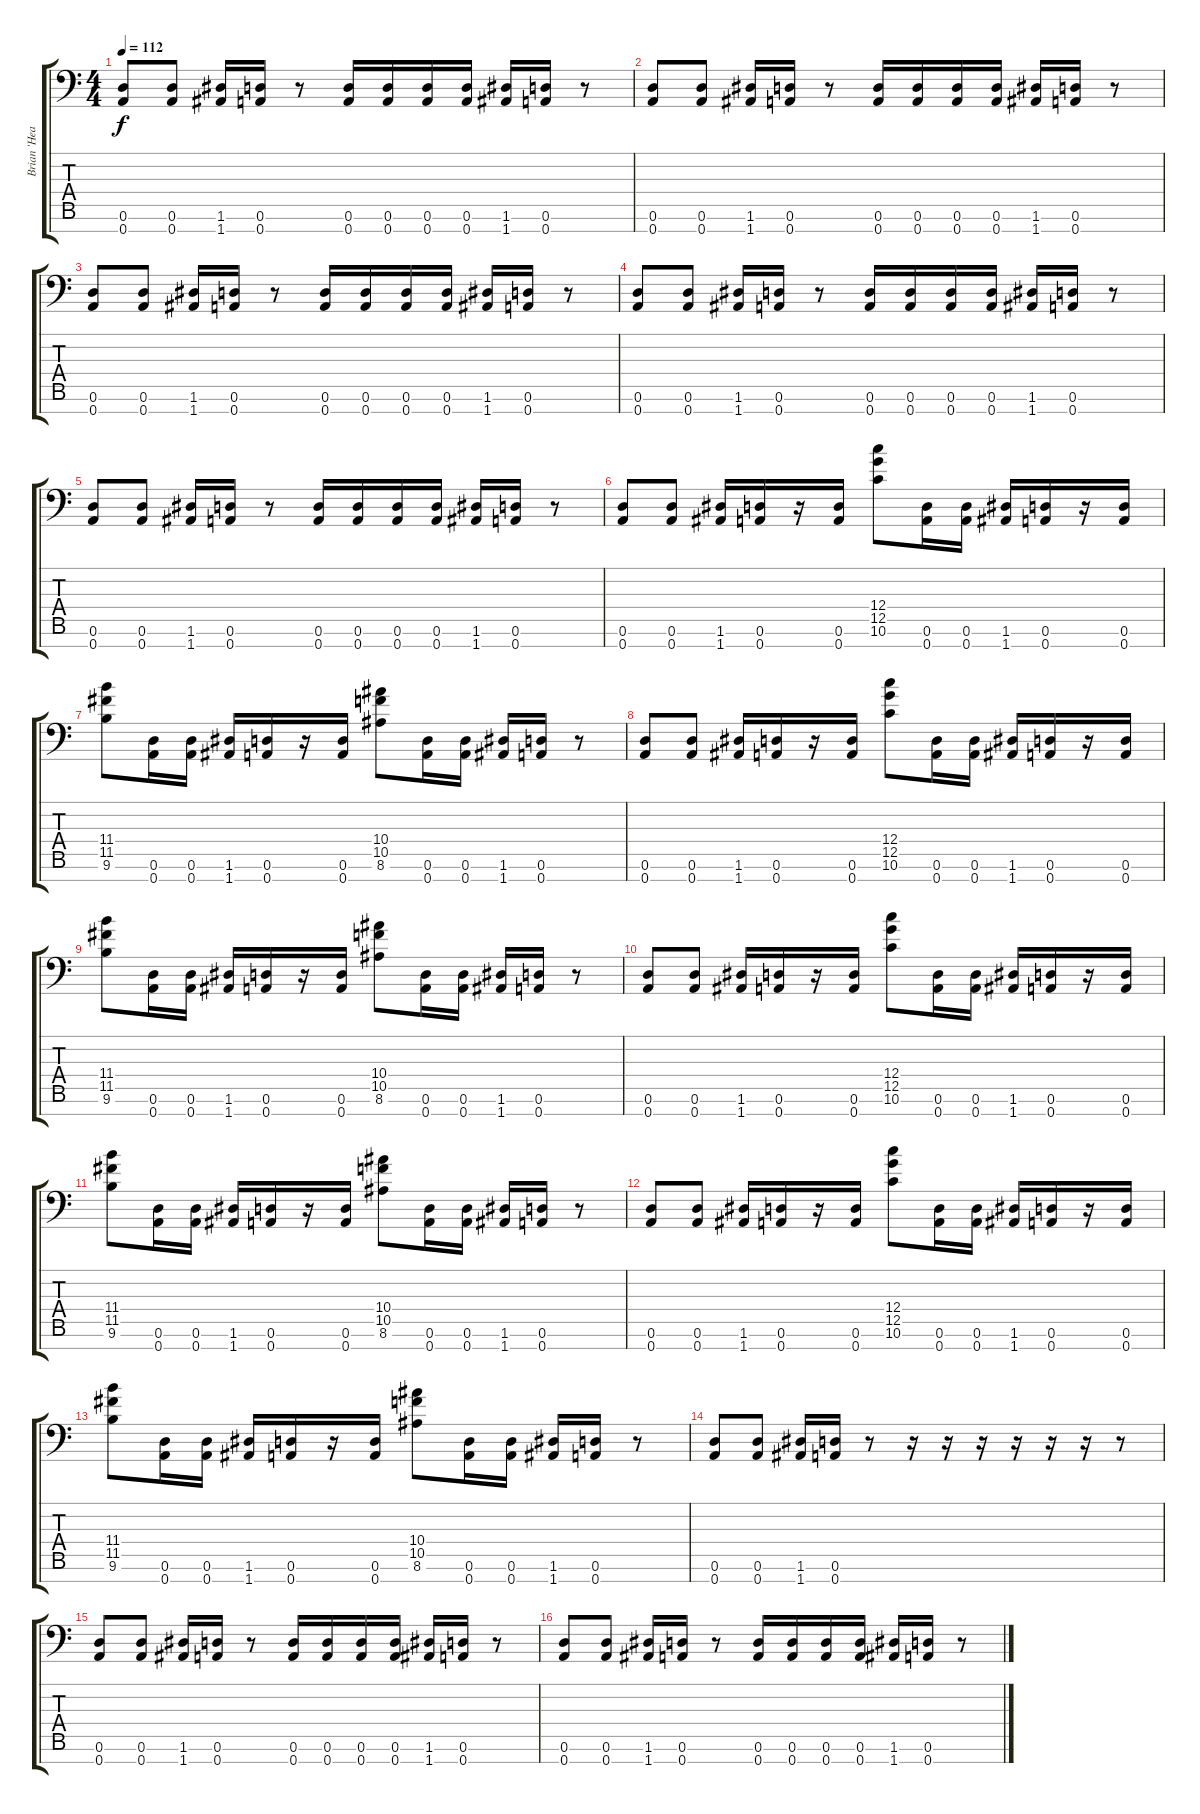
\track ("Brian 'Head'  Welsh" "Brian 'Hea") {instrument distortionguitar}
\staff {score tabs}
\tuning (D4 A3 F3 C3 G2 D2 A1) {hide}
\ts (4 4)
\tempo 112
\clef f4
\ks c
(0.6 0.7).8{dy f} (0.6 0.7).8 (1.6 1.7).16 (0.6 0.7).16 r.8 (0.6 0.7).16 (0.6 0.7).16 (0.6 0.7).16 (0.6 0.7).16 (1.6 1.7).16 (0.6 0.7).16 r.8 |
(0.6 0.7).8 (0.6 0.7).8 (1.6 1.7).16 (0.6 0.7).16 r.8 (0.6 0.7).16 (0.6 0.7).16 (0.6 0.7).16 (0.6 0.7).16 (1.6 1.7).16 (0.6 0.7).16 r.8 |
(0.6 0.7).8 (0.6 0.7).8 (1.6 1.7).16 (0.6 0.7).16 r.8 (0.6 0.7).16 (0.6 0.7).16 (0.6 0.7).16 (0.6 0.7).16 (1.6 1.7).16 (0.6 0.7).16 r.8 |
(0.6 0.7).8 (0.6 0.7).8 (1.6 1.7).16 (0.6 0.7).16 r.8 (0.6 0.7).16 (0.6 0.7).16 (0.6 0.7).16 (0.6 0.7).16 (1.6 1.7).16 (0.6 0.7).16 r.8 |
(0.6 0.7).8 (0.6 0.7).8 (1.6 1.7).16 (0.6 0.7).16 r.8 (0.6 0.7).16 (0.6 0.7).16 (0.6 0.7).16 (0.6 0.7).16 (1.6 1.7).16 (0.6 0.7).16 r.8 |
(0.6 0.7).8 (0.6 0.7).8 (1.6 1.7).16 (0.6 0.7).16 r.16 (0.6 0.7).16 (12.4 12.5 10.6).8 (0.6 0.7).16 (0.6 0.7).16 (1.6 1.7).16 (0.6 0.7).16 r.16 (0.6 0.7).16 |
(11.4 11.5 9.6).8 (0.6 0.7).16 (0.6 0.7).16 (1.6 1.7).16 (0.6 0.7).16 r.16 (0.6 0.7).16 (10.4 10.5 8.6).8 (0.6 0.7).16 (0.6 0.7).16 (1.6 1.7).16 (0.6 0.7).16 r.8 |
(0.6 0.7).8 (0.6 0.7).8 (1.6 1.7).16 (0.6 0.7).16 r.16 (0.6 0.7).16 (12.4 12.5 10.6).8 (0.6 0.7).16 (0.6 0.7).16 (1.6 1.7).16 (0.6 0.7).16 r.16 (0.6 0.7).16 |
(11.4 11.5 9.6).8 (0.6 0.7).16 (0.6 0.7).16 (1.6 1.7).16 (0.6 0.7).16 r.16 (0.6 0.7).16 (10.4 10.5 8.6).8 (0.6 0.7).16 (0.6 0.7).16 (1.6 1.7).16 (0.6 0.7).16 r.8 |
(0.6 0.7).8 (0.6 0.7).8 (1.6 1.7).16 (0.6 0.7).16 r.16 (0.6 0.7).16 (12.4 12.5 10.6).8 (0.6 0.7).16 (0.6 0.7).16 (1.6 1.7).16 (0.6 0.7).16 r.16 (0.6 0.7).16 |
(11.4 11.5 9.6).8 (0.6 0.7).16 (0.6 0.7).16 (1.6 1.7).16 (0.6 0.7).16 r.16 (0.6 0.7).16 (10.4 10.5 8.6).8 (0.6 0.7).16 (0.6 0.7).16 (1.6 1.7).16 (0.6 0.7).16 r.8 |
(0.6 0.7).8 (0.6 0.7).8 (1.6 1.7).16 (0.6 0.7).16 r.16 (0.6 0.7).16 (12.4 12.5 10.6).8 (0.6 0.7).16 (0.6 0.7).16 (1.6 1.7).16 (0.6 0.7).16 r.16 (0.6 0.7).16 |
(11.4 11.5 9.6).8 (0.6 0.7).16 (0.6 0.7).16 (1.6 1.7).16 (0.6 0.7).16 r.16 (0.6 0.7).16 (10.4 10.5 8.6).8 (0.6 0.7).16 (0.6 0.7).16 (1.6 1.7).16 (0.6 0.7).16 r.8 |
(0.6 0.7).8 (0.6 0.7).8 (1.6 1.7).16 (0.6 0.7).16 r.8 r.16 r.16 r.16 r.16 r.16 r.16 r.8 |
(0.6 0.7).8 (0.6 0.7).8 (1.6 1.7).16 (0.6 0.7).16 r.8 (0.6 0.7).16 (0.6 0.7).16 (0.6 0.7).16 (0.6 0.7).16 (1.6 1.7).16 (0.6 0.7).16 r.8 |
(0.6 0.7).8 (0.6 0.7).8 (1.6 1.7).16 (0.6 0.7).16 r.8 (0.6 0.7).16 (0.6 0.7).16 (0.6 0.7).16 (0.6 0.7).16 (1.6 1.7).16 (0.6 0.7).16 r.8
